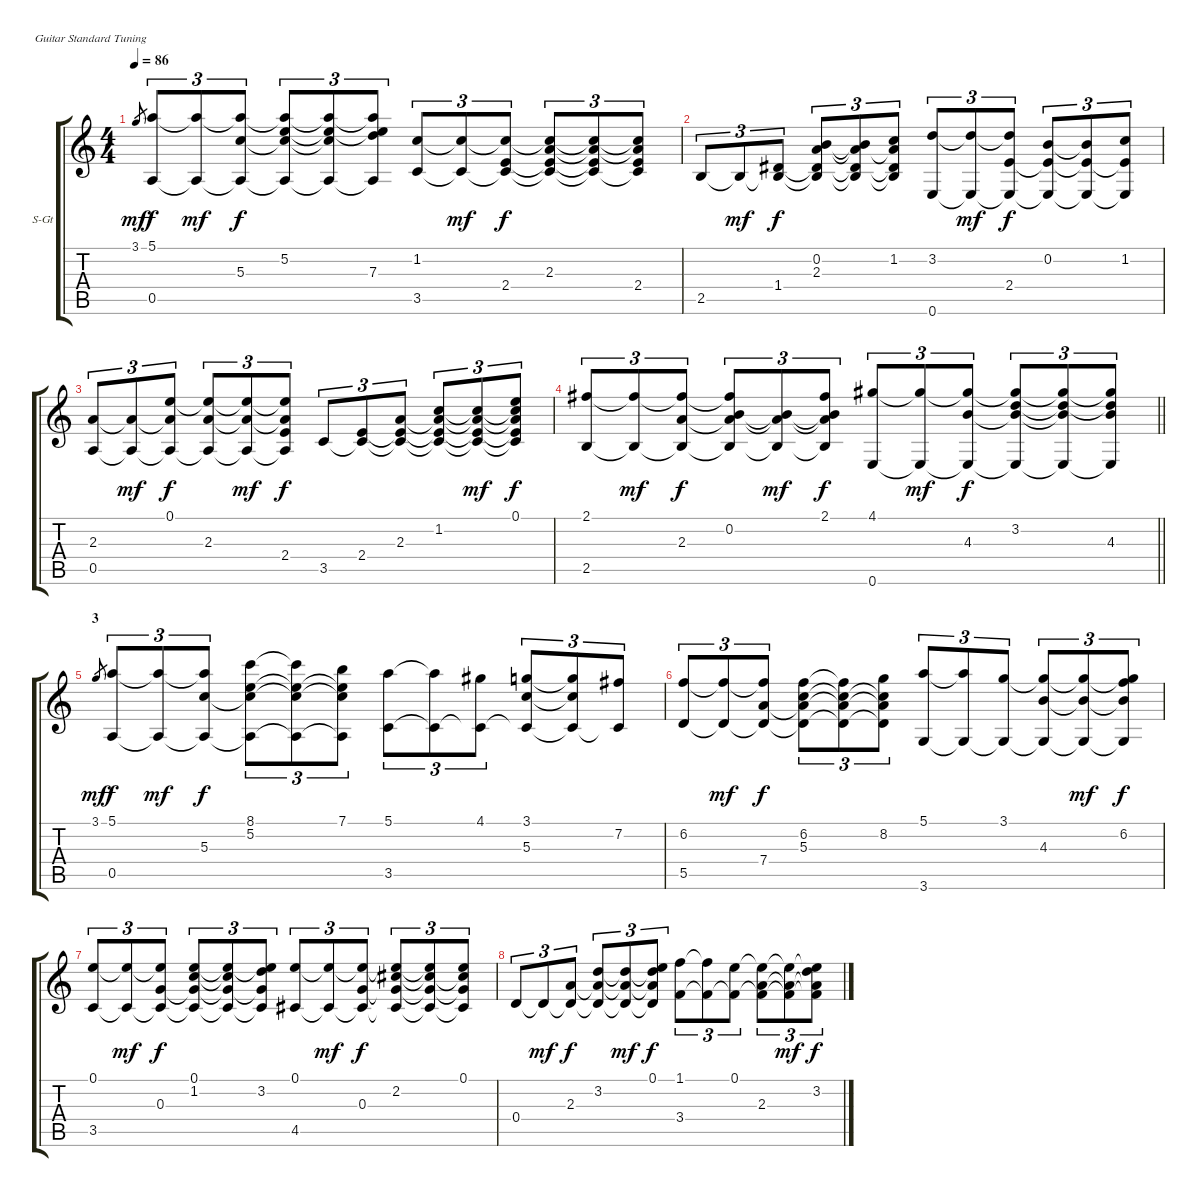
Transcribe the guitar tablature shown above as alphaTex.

\bracketExtendMode groupsimilarinstruments
\firstSystemTrackNameOrientation horizontal
\otherSystemsTrackNameOrientation horizontal
\track ("Äîðîæêà 1" "S-Gt") {instrument acousticguitarsteel}
\staff {score tabs}
\tuning (E4 B3 G3 D3 A2 E2)
\ts (4 4)
\tempo 86
\clef g2
\ks c
3.1.8{gr dy mf} (5.1 0.5).8{tu (3 2) dy f} (5.1{t} 0.5{t}).8{tu (3 2) dy mf} (5.3 5.1{t} 0.5{t}).8{tu (3 2) dy f} (5.2 5.3{t} 5.1{t} 0.5{t}).8{tu (3 2)} (5.3{t} 5.1{t} 5.2{t} 0.5{t}).8{tu (3 2)} (5.1{t} 5.2{t} 7.3 0.5{t}).8{tu (3 2)} (1.2 3.5).8{tu (3 2)} (1.2{t} 3.5{t}).8{tu (3 2) dy mf} (2.4 1.2{t} 3.5{t}).8{tu (3 2) dy f} (2.3 2.4{t} 1.2{t} 3.5{t}).8{tu (3 2)} (2.4{t} 1.2{t} 2.3{t} 3.5{t}).8{tu (3 2)} (1.2{t} 2.3{t} 2.4 3.5{t}).8{tu (3 2)} |
2.5.8{tu (3 2)} 2.5{t}.8{tu (3 2) dy mf} (1.4 2.5{t}).8{tu (3 2) dy f} (0.2 2.3 1.4{t} 2.5{t}).8{tu (3 2)} (0.2{t} 2.3{t} 1.4{t} 2.5{t}).8{tu (3 2)} (1.2 2.3{t} 1.4{t} 2.5{t}).8{tu (3 2)} (3.2 0.6).8{tu (3 2)} (3.2{t} 0.6{t}).8{tu (3 2) dy mf} (3.2{t} 2.4 0.6{t}).8{tu (3 2) dy f} (0.2 2.4{t} 0.6{t}).8{tu (3 2)} (0.2{t} 2.4{t} 0.6{t}).8{tu (3 2)} (1.2 2.4{t} 0.6{t}).8{tu (3 2)} |
(2.3 0.5).8{tu (3 2)} (2.3{t} 0.5{t}).8{tu (3 2) dy mf} (0.1 2.3{t} 0.5{t}).8{tu (3 2) dy f} (2.3 0.1{t} 0.5{t}).8{tu (3 2)} (0.1{t} 2.3{t} 0.5{t}).8{tu (3 2) dy mf} (0.1{t} 2.3{t} 2.4 0.5{t}).8{tu (3 2) dy f} 3.5.8{tu (3 2)} (2.4 3.5{t}).8{tu (3 2)} (2.3 2.4{t} 3.5{t}).8{tu (3 2)} (1.2 2.3{t} 2.4{t} 3.5{t}).8{tu (3 2)} (1.2{t} 2.3{t} 2.4{t} 3.5{t}).8{tu (3 2) dy mf} (0.1 1.2{t} 2.3{t} 2.4{t} 3.5{t}).8{tu (3 2) dy f} |
\barLineRight lightlight
(2.1 2.5).8{tu (3 2)} (2.1{t} 2.5{t}).8{tu (3 2) dy mf} (2.3 2.1{t} 2.5{t}).8{tu (3 2) dy f} (2.1{t} 0.2 2.3{t} 2.5{t}).8{tu (3 2)} (0.2{t} 2.3{t} 2.5{t}).8{tu (3 2) dy mf} (2.1 0.2{t} 2.3{t} 2.5{t}).8{tu (3 2) dy f} (4.1 0.6).8{tu (3 2)} (4.1{t} 0.6{t}).8{tu (3 2) dy mf} (4.3 4.1{t} 0.6{t}).8{tu (3 2) dy f} (3.2 4.3{t} 4.1{t} 0.6{t}).8{tu (3 2)} (4.3{t} 4.1{t} 3.2{t} 0.6{t}).8{tu (3 2)} (4.1{t} 3.2{t} 4.3 0.6{t}).8{tu (3 2)} |
\section ("" "3")
3.1.8{gr dy mf} (5.1 0.5).8{tu (3 2) dy f} (5.1{t} 0.5{t}).8{tu (3 2) dy mf} (5.1{t} 5.3 0.5{t}).8{tu (3 2) dy f} (8.1 5.2 5.3{t} 0.5{t}).8{tu (3 2)} (8.1{t} 5.2{t} 5.3{t} 0.5{t}).8{tu (3 2)} (7.1 5.2{t} 5.3{t} 0.5{t}).8{tu (3 2)} (5.1 3.5).8{tu (3 2)} (5.1{t} 3.5{t}).8{tu (3 2)} (4.1 3.5{t}).8{tu (3 2)} (3.1 5.3 3.5{t}).8{tu (3 2)} (3.1{t} 5.3{t} 3.5{t}).8{tu (3 2)} (7.2 3.5{t}).8{tu (3 2)} |
(6.2 5.5).8{tu (3 2)} (6.2{t} 5.5{t}).8{tu (3 2) dy mf} (6.2{t} 7.4 5.5{t}).8{tu (3 2) dy f} (6.2 5.3 7.4{t} 5.5{t}).8{tu (3 2)} (6.2{t} 5.3{t} 7.4{t} 5.5{t}).8{tu (3 2)} (8.2 5.3{t} 7.4{t} 5.5{t}).8{tu (3 2)} (5.1 3.6).8{tu (3 2)} (5.1{t} 3.6{t}).8{tu (3 2)} (3.1 3.6{t}).8{tu (3 2)} (4.3 3.1{t} 3.6{t}).8{tu (3 2)} (3.1{t} 4.3{t} 3.6{t}).8{tu (3 2) dy mf} (3.1{t} 6.2 4.3{t} 3.6{t}).8{tu (3 2) dy f} |
(0.1 3.5).8{tu (3 2)} (0.1{t} 3.5{t}).8{tu (3 2) dy mf} (0.1{t} 0.3 3.5{t}).8{tu (3 2) dy f} (0.1 1.2 0.3{t} 3.5{t}).8{tu (3 2)} (1.2{t} 0.1{t} 0.3{t} 3.5{t}).8{tu (3 2)} (0.1{t} 3.2 0.3{t} 3.5{t}).8{tu (3 2)} (0.1 4.5).8{tu (3 2)} (0.1{t} 4.5{t}).8{tu (3 2) dy mf} (0.3 0.1{t} 4.5{t}).8{tu (3 2) dy f} (2.2 0.1{t} 0.3{t} 4.5{t}).8{tu (3 2)} (0.1{t} 2.2{t} 0.3{t} 4.5{t}).8{tu (3 2)} (0.1 2.2{t} 0.3{t} 4.5{t}).8{tu (3 2)} |
0.4.8{tu (3 2)} 0.4{t}.8{tu (3 2) dy mf} (2.3 0.4{t}).8{tu (3 2) dy f} (3.2 2.3{t} 0.4{t}).8{tu (3 2)} (3.2{t} 2.3{t} 0.4{t}).8{tu (3 2) dy mf} (0.1 3.2{t} 2.3{t} 0.4{t}).8{tu (3 2) dy f} (1.1 3.4).8{tu (3 2)} (1.1{t} 3.4{t}).8{tu (3 2)} (0.1 3.4{t}).8{tu (3 2)} (2.3 0.1{t} 3.4{t}).8{tu (3 2)} (0.1{t} 2.3{t} 3.4{t}).8{tu (3 2) dy mf} (0.1{t} 3.2 2.3{t} 3.4{t}).8{tu (3 2) dy f}
